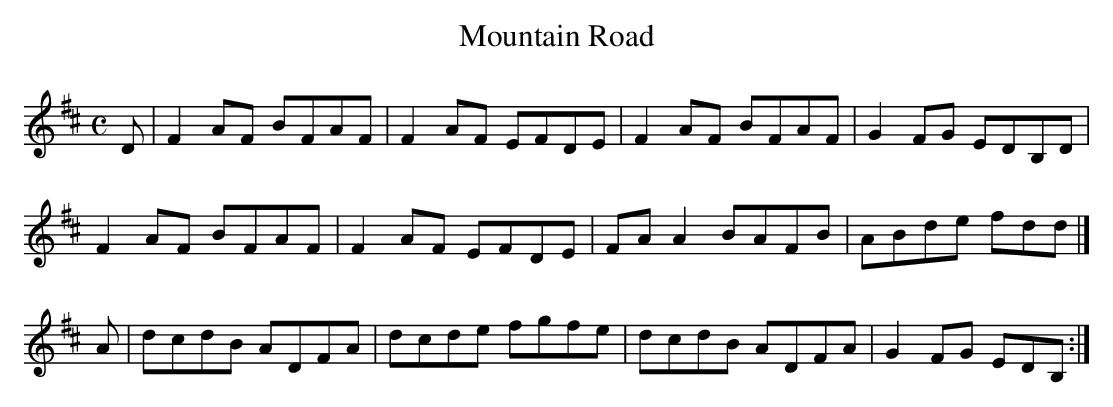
X:1
T:Mountain Road
M:C
L:1/8
K:D Major
D|F2AF BFAF|F2AF EFDE|F2AF BFAF|G2FG EDB,D|!
F2AF BFAF|F2AF EFDE|FAA2 BAFB|ABde fdd|]!
A|dcdB ADFA|dcde fgfe|dcdB ADFA|G2FG EDB,:|!
